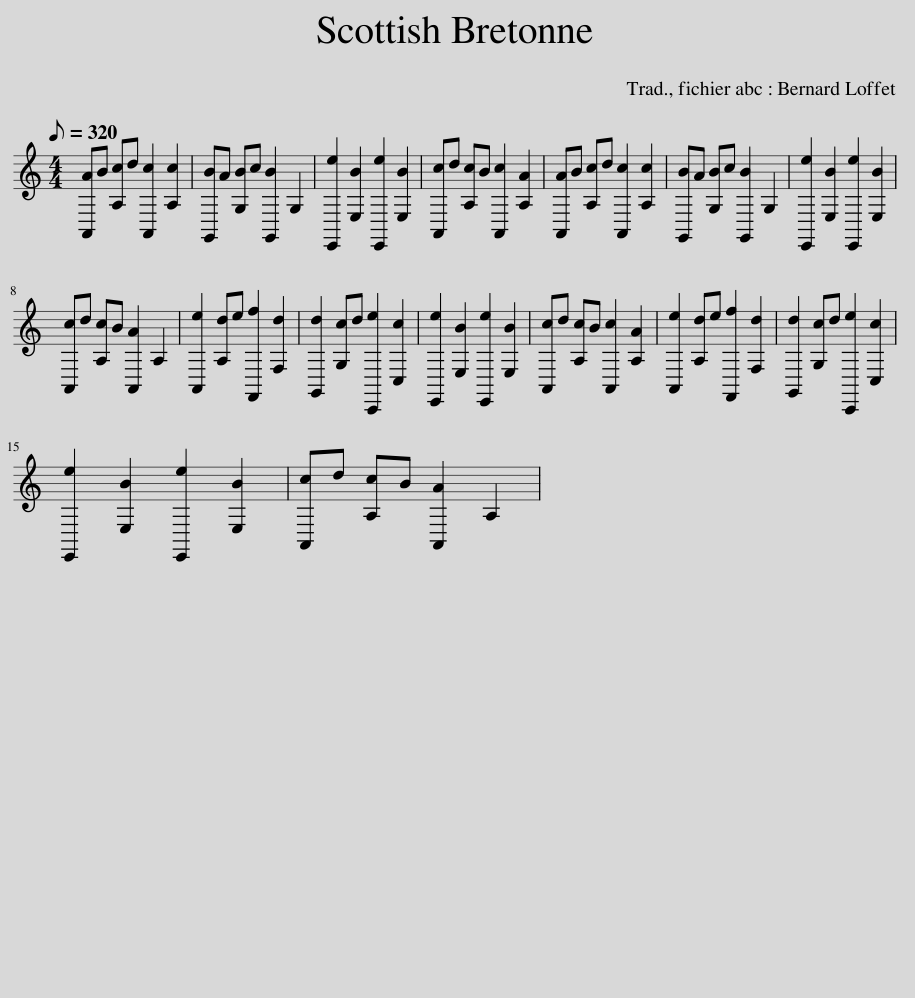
X:1
L:1/8
Q:1/8=320
M:4/4
I:linebreak $
K:C
V:1 treble
V:1
 [A,,A]B [A,c]d [A,,c]2 [A,c]2 | [G,,B]A [G,B]c [G,,B]2 G,2 | [E,,e]2 [E,B]2 [E,,e]2 [E,B]2 | [A,,c]d [A,c]B [A,,c]2 [A,A]2 | [A,,A]B [A,c]d [A,,c]2 [A,c]2 | %5
 [G,,B]A [G,B]c [G,,B]2 G,2 | [E,,e]2 [E,B]2 [E,,e]2 [E,B]2 |$ [A,,c]d [A,c]B [A,,A]2 A,2 | [A,,e]2 [A,d]e [F,,f]2 [F,d]2 | [G,,d]2 [G,c]d [C,,e]2 [C,c]2 | %10
 [E,,e]2 [E,B]2 [E,,e]2 [E,B]2 | [A,,c]d [A,c]B [A,,c]2 [A,A]2 | [A,,e]2 [A,d]e [F,,f]2 [F,d]2 | [G,,d]2 [G,c]d [C,,e]2 [C,c]2 |$ [E,,e]2 [E,B]2 [E,,e]2 [E,B]2 | %15
 [A,,c]d [A,c]B [A,,A]2 A,2 | %16
